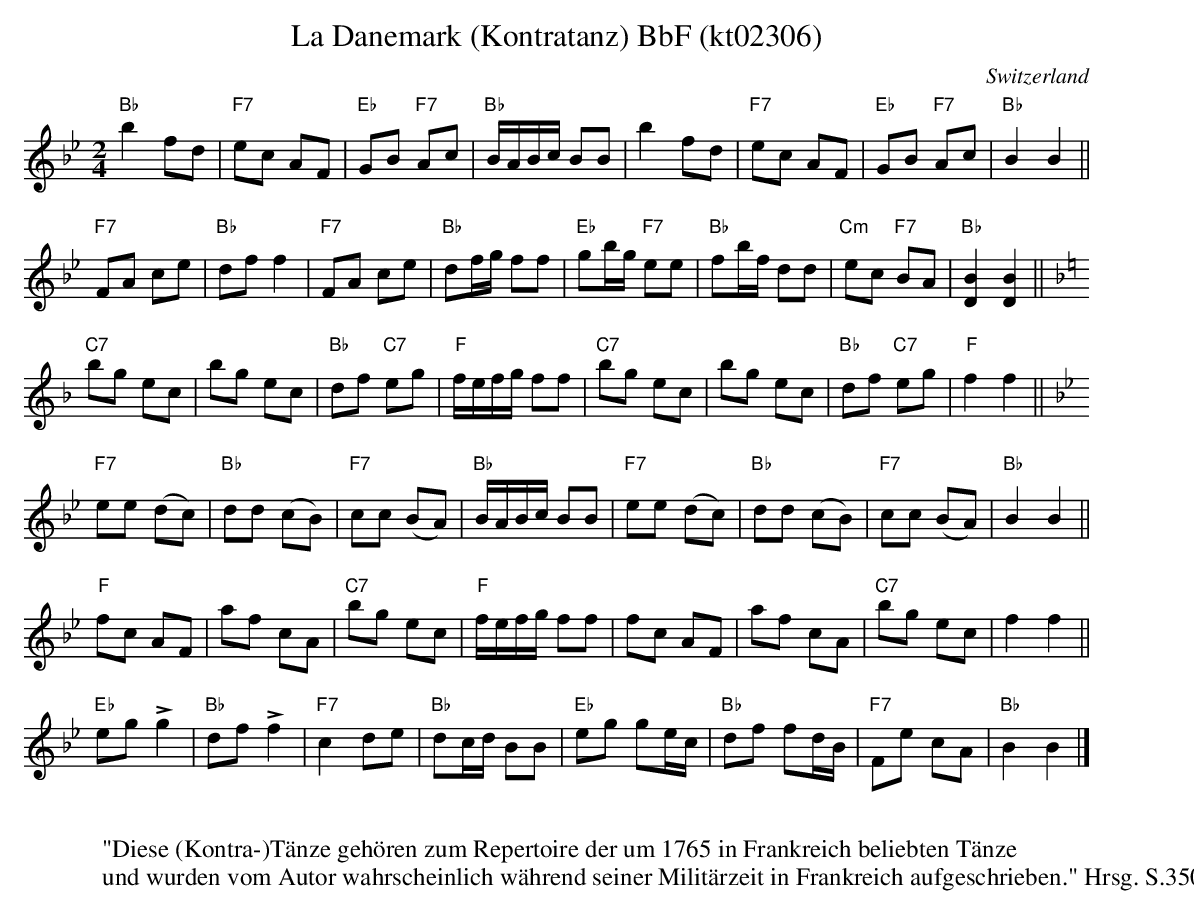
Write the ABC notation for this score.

X:1
T:La Danemark (Kontratanz) BbF (kt02306)
O:Switzerland
M:2/4
L:1/8
K:Bb major
"Bb"b2 fd | "F7"ec AF | "Eb"GB "F7"Ac | "Bb"B/A/B/c/ BB | b2 fd | "F7"ec AF | "Eb"GB "F7"Ac | "Bb"B2B2 ||
"F7"FA ce | "Bb"dff2 | "F7"FA ce | "Bb"df/g/ ff | "Eb"gb/g/ "F7"ee | "Bb"fb/f/ dd | "Cm"ec "F7"BA | "Bb"[DB]2 [DB]2 || [K:F]
"C7"bg ec | bg ec | "Bb"df "C7"eg | "F"f/e/f/g/ ff | "C7"bg ec | bg ec | "Bb"df "C7"eg | "F"f2f2 || [K:Bb]
"F7"ee (dc) | "Bb"dd (cB) | "F7"cc (BA) | "Bb"B/A/B/c/ BB | "F7"ee (dc) | "Bb"dd (cB) | "F7"cc (BA) | "Bb"B2B2 ||
"F"fc AF | af cA | "C7"bg ec | "F"f/e/f/g/ ff | fc AF | af cA | "C7"bg ec | f2f2 ||
"Eb"eg !>!g2 | "Bb"df !>!f2 | "F7"c2 de | "Bb"dc/d/ BB | "Eb"eg ge/c/ | "Bb"df fd/B/ | "F7"Fe cA | "Bb"B2B2 |]
W:
W:"Diese (Kontra-)Tänze gehören zum Repertoire der um 1765 in Frankreich beliebten Tänze
W:und wurden vom Autor wahrscheinlich während seiner Militärzeit in Frankreich aufgeschrieben." Hrsg. S.350
